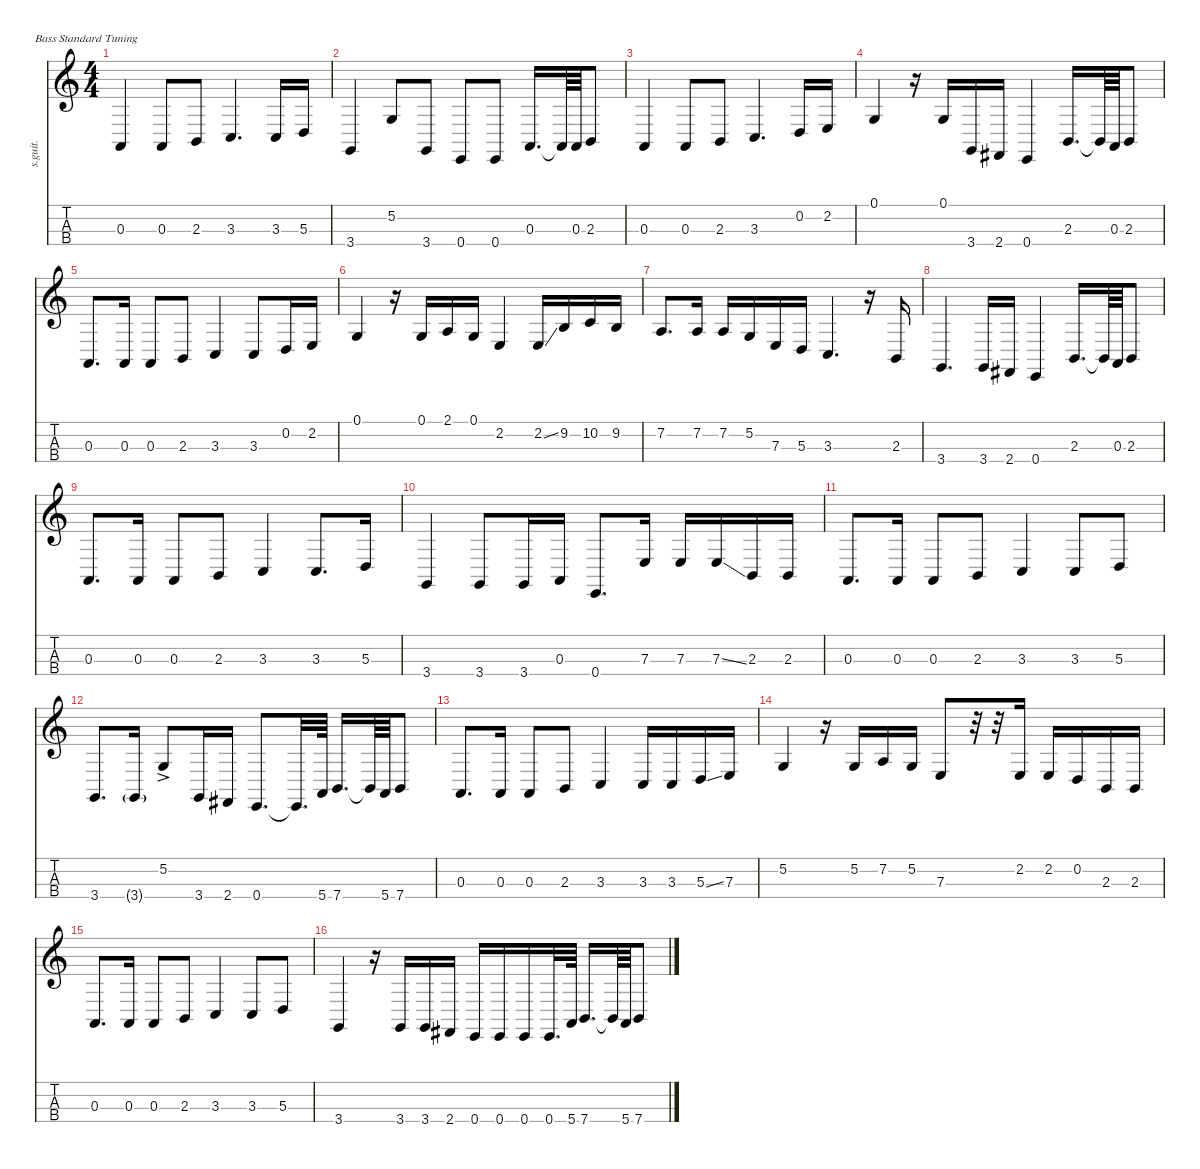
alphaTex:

\defaultSystemsLayout 4
\hideDynamics
\bracketExtendMode nobrackets
\track ("Jason Newsted" "s.guit.") {instrument electricbasspick}
\staff {score tabs}
\tuning (G2 D2 A1 E1)
\ts (4 4)
\tempo (69 hide)
\clef g2
\ks c
0.3.4{lyrics (0 "") lyrics (1 "") lyrics (2 "") lyrics (3 "") lyrics (4 "") dy fff} 0.3.8{lyrics (0 "") lyrics (1 "") lyrics (2 "") lyrics (3 "") lyrics (4 "")} 2.3.8{lyrics (0 "") lyrics (1 "") lyrics (2 "") lyrics (3 "") lyrics (4 "")} 3.3.4{d lyrics (0 "") lyrics (1 "") lyrics (2 "") lyrics (3 "") lyrics (4 "")} 3.3.16{lyrics (0 "") lyrics (1 "") lyrics (2 "") lyrics (3 "") lyrics (4 "")} 5.3.16{lyrics (0 "") lyrics (1 "") lyrics (2 "") lyrics (3 "") lyrics (4 "")} |
3.4.4{lyrics (0 "") lyrics (1 "") lyrics (2 "") lyrics (3 "") lyrics (4 "")} 5.2.8{lyrics (0 "") lyrics (1 "") lyrics (2 "") lyrics (3 "") lyrics (4 "")} 3.4.8{lyrics (0 "") lyrics (1 "") lyrics (2 "") lyrics (3 "") lyrics (4 "")} 0.4.8{lyrics (0 "") lyrics (1 "") lyrics (2 "") lyrics (3 "") lyrics (4 "")} 0.4.8{lyrics (0 "") lyrics (1 "") lyrics (2 "") lyrics (3 "") lyrics (4 "")} 0.3.16{d lyrics (0 "") lyrics (1 "") lyrics (2 "") lyrics (3 "") lyrics (4 "")} 0.3{t}.64{lyrics (0 "") lyrics (1 "") lyrics (2 "") lyrics (3 "") lyrics (4 "")} 0.3.64{lyrics (0 "") lyrics (1 "") lyrics (2 "") lyrics (3 "") lyrics (4 "")} 2.3.8{lyrics (0 "") lyrics (1 "") lyrics (2 "") lyrics (3 "") lyrics (4 "")} |
0.3.4{lyrics (0 "") lyrics (1 "") lyrics (2 "") lyrics (3 "") lyrics (4 "")} 0.3.8{lyrics (0 "") lyrics (1 "") lyrics (2 "") lyrics (3 "") lyrics (4 "")} 2.3.8{lyrics (0 "") lyrics (1 "") lyrics (2 "") lyrics (3 "") lyrics (4 "")} 3.3.4{d lyrics (0 "") lyrics (1 "") lyrics (2 "") lyrics (3 "") lyrics (4 "")} 0.2.16{lyrics (0 "") lyrics (1 "") lyrics (2 "") lyrics (3 "") lyrics (4 "")} 2.2.16{lyrics (0 "") lyrics (1 "") lyrics (2 "") lyrics (3 "") lyrics (4 "")} |
0.1.4{lyrics (0 "") lyrics (1 "") lyrics (2 "") lyrics (3 "") lyrics (4 "")} r.16 0.1.16{lyrics (0 "") lyrics (1 "") lyrics (2 "") lyrics (3 "") lyrics (4 "")} 3.4.16{lyrics (0 "") lyrics (1 "") lyrics (2 "") lyrics (3 "") lyrics (4 "")} 2.4{acc #}.16{lyrics (0 "") lyrics (1 "") lyrics (2 "") lyrics (3 "") lyrics (4 "")} 0.4.4{lyrics (0 "") lyrics (1 "") lyrics (2 "") lyrics (3 "") lyrics (4 "")} 2.3.16{d lyrics (0 "") lyrics (1 "") lyrics (2 "") lyrics (3 "") lyrics (4 "")} 2.3{t}.64{lyrics (0 "") lyrics (1 "") lyrics (2 "") lyrics (3 "") lyrics (4 "")} 0.3.64{lyrics (0 "") lyrics (1 "") lyrics (2 "") lyrics (3 "") lyrics (4 "")} 2.3.8{lyrics (0 "") lyrics (1 "") lyrics (2 "") lyrics (3 "") lyrics (4 "")} |
0.3.8{d lyrics (0 "") lyrics (1 "") lyrics (2 "") lyrics (3 "") lyrics (4 "")} 0.3.16{lyrics (0 "") lyrics (1 "") lyrics (2 "") lyrics (3 "") lyrics (4 "")} 0.3.8{lyrics (0 "") lyrics (1 "") lyrics (2 "") lyrics (3 "") lyrics (4 "")} 2.3.8{lyrics (0 "") lyrics (1 "") lyrics (2 "") lyrics (3 "") lyrics (4 "")} 3.3.4{lyrics (0 "") lyrics (1 "") lyrics (2 "") lyrics (3 "") lyrics (4 "")} 3.3.8{lyrics (0 "") lyrics (1 "") lyrics (2 "") lyrics (3 "") lyrics (4 "")} 0.2.16{lyrics (0 "") lyrics (1 "") lyrics (2 "") lyrics (3 "") lyrics (4 "")} 2.2.16{lyrics (0 "") lyrics (1 "") lyrics (2 "") lyrics (3 "") lyrics (4 "")} |
0.1.4{lyrics (0 "") lyrics (1 "") lyrics (2 "") lyrics (3 "") lyrics (4 "")} r.16 0.1.16{lyrics (0 "") lyrics (1 "") lyrics (2 "") lyrics (3 "") lyrics (4 "")} 2.1.16{lyrics (0 "") lyrics (1 "") lyrics (2 "") lyrics (3 "") lyrics (4 "")} 0.1.16{lyrics (0 "") lyrics (1 "") lyrics (2 "") lyrics (3 "") lyrics (4 "")} 2.2.4{lyrics (0 "") lyrics (1 "") lyrics (2 "") lyrics (3 "") lyrics (4 "")} 2.2{ss}.16{lyrics (0 "") lyrics (1 "") lyrics (2 "") lyrics (3 "") lyrics (4 "")} 9.2.16{lyrics (0 "") lyrics (1 "") lyrics (2 "") lyrics (3 "") lyrics (4 "")} 10.2.16{lyrics (0 "") lyrics (1 "") lyrics (2 "") lyrics (3 "") lyrics (4 "")} 9.2.16{lyrics (0 "") lyrics (1 "") lyrics (2 "") lyrics (3 "") lyrics (4 "")} |
7.2.8{d lyrics (0 "") lyrics (1 "") lyrics (2 "") lyrics (3 "") lyrics (4 "")} 7.2.16{lyrics (0 "") lyrics (1 "") lyrics (2 "") lyrics (3 "") lyrics (4 "")} 7.2.16{lyrics (0 "") lyrics (1 "") lyrics (2 "") lyrics (3 "") lyrics (4 "")} 5.2.16{lyrics (0 "") lyrics (1 "") lyrics (2 "") lyrics (3 "") lyrics (4 "")} 7.3.16{lyrics (0 "") lyrics (1 "") lyrics (2 "") lyrics (3 "") lyrics (4 "")} 5.3.16{lyrics (0 "") lyrics (1 "") lyrics (2 "") lyrics (3 "") lyrics (4 "")} 3.3.4{d lyrics (0 "") lyrics (1 "") lyrics (2 "") lyrics (3 "") lyrics (4 "")} r.16 2.3.16{lyrics (0 "") lyrics (1 "") lyrics (2 "") lyrics (3 "") lyrics (4 "")} |
3.4.4{d lyrics (0 "") lyrics (1 "") lyrics (2 "") lyrics (3 "") lyrics (4 "")} 3.4.16{lyrics (0 "") lyrics (1 "") lyrics (2 "") lyrics (3 "") lyrics (4 "")} 2.4{acc #}.16{lyrics (0 "") lyrics (1 "") lyrics (2 "") lyrics (3 "") lyrics (4 "")} 0.4.4{lyrics (0 "") lyrics (1 "") lyrics (2 "") lyrics (3 "") lyrics (4 "")} 2.3.16{d lyrics (0 "") lyrics (1 "") lyrics (2 "") lyrics (3 "") lyrics (4 "")} 2.3{t}.64{lyrics (0 "") lyrics (1 "") lyrics (2 "") lyrics (3 "") lyrics (4 "")} 0.3.64{lyrics (0 "") lyrics (1 "") lyrics (2 "") lyrics (3 "") lyrics (4 "")} 2.3.8{lyrics (0 "") lyrics (1 "") lyrics (2 "") lyrics (3 "") lyrics (4 "")} |
0.3.8{d lyrics (0 "") lyrics (1 "") lyrics (2 "") lyrics (3 "") lyrics (4 "")} 0.3.16{lyrics (0 "") lyrics (1 "") lyrics (2 "") lyrics (3 "") lyrics (4 "")} 0.3.8{lyrics (0 "") lyrics (1 "") lyrics (2 "") lyrics (3 "") lyrics (4 "")} 2.3.8{lyrics (0 "") lyrics (1 "") lyrics (2 "") lyrics (3 "") lyrics (4 "")} 3.3.4{lyrics (0 "") lyrics (1 "") lyrics (2 "") lyrics (3 "") lyrics (4 "")} 3.3.8{d lyrics (0 "") lyrics (1 "") lyrics (2 "") lyrics (3 "") lyrics (4 "")} 5.3.16{lyrics (0 "") lyrics (1 "") lyrics (2 "") lyrics (3 "") lyrics (4 "")} |
3.4.4{lyrics (0 "") lyrics (1 "") lyrics (2 "") lyrics (3 "") lyrics (4 "")} 3.4.8{lyrics (0 "") lyrics (1 "") lyrics (2 "") lyrics (3 "") lyrics (4 "")} 3.4.16{lyrics (0 "") lyrics (1 "") lyrics (2 "") lyrics (3 "") lyrics (4 "")} 0.3.16{lyrics (0 "") lyrics (1 "") lyrics (2 "") lyrics (3 "") lyrics (4 "")} 0.4.8{d lyrics (0 "") lyrics (1 "") lyrics (2 "") lyrics (3 "") lyrics (4 "")} 7.3.16{lyrics (0 "") lyrics (1 "") lyrics (2 "") lyrics (3 "") lyrics (4 "")} 7.3.16{lyrics (0 "") lyrics (1 "") lyrics (2 "") lyrics (3 "") lyrics (4 "")} 7.3{ss}.16{lyrics (0 "") lyrics (1 "") lyrics (2 "") lyrics (3 "") lyrics (4 "")} 2.3.16{lyrics (0 "") lyrics (1 "") lyrics (2 "") lyrics (3 "") lyrics (4 "")} 2.3.16{lyrics (0 "") lyrics (1 "") lyrics (2 "") lyrics (3 "") lyrics (4 "")} |
0.3.8{d lyrics (0 "") lyrics (1 "") lyrics (2 "") lyrics (3 "") lyrics (4 "")} 0.3.16{lyrics (0 "") lyrics (1 "") lyrics (2 "") lyrics (3 "") lyrics (4 "")} 0.3.8{lyrics (0 "") lyrics (1 "") lyrics (2 "") lyrics (3 "") lyrics (4 "")} 2.3.8{lyrics (0 "") lyrics (1 "") lyrics (2 "") lyrics (3 "") lyrics (4 "")} 3.3.4{lyrics (0 "") lyrics (1 "") lyrics (2 "") lyrics (3 "") lyrics (4 "")} 3.3.8{lyrics (0 "") lyrics (1 "") lyrics (2 "") lyrics (3 "") lyrics (4 "")} 5.3.8{lyrics (0 "") lyrics (1 "") lyrics (2 "") lyrics (3 "") lyrics (4 "")} |
3.4.8{d lyrics (0 "") lyrics (1 "") lyrics (2 "") lyrics (3 "") lyrics (4 "")} 3.4{g}.16{lyrics (0 "") lyrics (1 "") lyrics (2 "") lyrics (3 "") lyrics (4 "")} 5.2{ac}.8{lyrics (0 "") lyrics (1 "") lyrics (2 "") lyrics (3 "") lyrics (4 "") dy f} 3.4.16{lyrics (0 "") lyrics (1 "") lyrics (2 "") lyrics (3 "") lyrics (4 "") dy fff} 2.4{acc #}.16{lyrics (0 "") lyrics (1 "") lyrics (2 "") lyrics (3 "") lyrics (4 "")} 0.4.8{d lyrics (0 "") lyrics (1 "") lyrics (2 "") lyrics (3 "") lyrics (4 "")} 0.4{t}.32{d lyrics (0 "") lyrics (1 "") lyrics (2 "") lyrics (3 "") lyrics (4 "")} 5.4.64{lyrics (0 "") lyrics (1 "") lyrics (2 "") lyrics (3 "") lyrics (4 "")} 7.4.16{d lyrics (0 "") lyrics (1 "") lyrics (2 "") lyrics (3 "") lyrics (4 "")} 7.4{t}.64{lyrics (0 "") lyrics (1 "") lyrics (2 "") lyrics (3 "") lyrics (4 "")} 5.4.64{lyrics (0 "") lyrics (1 "") lyrics (2 "") lyrics (3 "") lyrics (4 "")} 7.4.8{lyrics (0 "") lyrics (1 "") lyrics (2 "") lyrics (3 "") lyrics (4 "")} |
0.3.8{d lyrics (0 "") lyrics (1 "") lyrics (2 "") lyrics (3 "") lyrics (4 "")} 0.3.16{lyrics (0 "") lyrics (1 "") lyrics (2 "") lyrics (3 "") lyrics (4 "")} 0.3.8{lyrics (0 "") lyrics (1 "") lyrics (2 "") lyrics (3 "") lyrics (4 "")} 2.3.8{lyrics (0 "") lyrics (1 "") lyrics (2 "") lyrics (3 "") lyrics (4 "")} 3.3.4{lyrics (0 "") lyrics (1 "") lyrics (2 "") lyrics (3 "") lyrics (4 "")} 3.3.16{lyrics (0 "") lyrics (1 "") lyrics (2 "") lyrics (3 "") lyrics (4 "")} 3.3.16{lyrics (0 "") lyrics (1 "") lyrics (2 "") lyrics (3 "") lyrics (4 "")} 5.3{ss}.16{lyrics (0 "") lyrics (1 "") lyrics (2 "") lyrics (3 "") lyrics (4 "")} 7.3.16{lyrics (0 "") lyrics (1 "") lyrics (2 "") lyrics (3 "") lyrics (4 "")} |
5.2.4{lyrics (0 "") lyrics (1 "") lyrics (2 "") lyrics (3 "") lyrics (4 "")} r.16 5.2.16{lyrics (0 "") lyrics (1 "") lyrics (2 "") lyrics (3 "") lyrics (4 "")} 7.2.16{lyrics (0 "") lyrics (1 "") lyrics (2 "") lyrics (3 "") lyrics (4 "")} 5.2.16{lyrics (0 "") lyrics (1 "") lyrics (2 "") lyrics (3 "") lyrics (4 "")} 7.3.8{lyrics (0 "") lyrics (1 "") lyrics (2 "") lyrics (3 "") lyrics (4 "")} r.32 r.32 2.2.16{lyrics (0 "") lyrics (1 "") lyrics (2 "") lyrics (3 "") lyrics (4 "")} 2.2.16{lyrics (0 "") lyrics (1 "") lyrics (2 "") lyrics (3 "") lyrics (4 "")} 0.2.16{lyrics (0 "") lyrics (1 "") lyrics (2 "") lyrics (3 "") lyrics (4 "")} 2.3.16{lyrics (0 "") lyrics (1 "") lyrics (2 "") lyrics (3 "") lyrics (4 "")} 2.3.16{lyrics (0 "") lyrics (1 "") lyrics (2 "") lyrics (3 "") lyrics (4 "")} |
0.3.8{d lyrics (0 "") lyrics (1 "") lyrics (2 "") lyrics (3 "") lyrics (4 "")} 0.3.16{lyrics (0 "") lyrics (1 "") lyrics (2 "") lyrics (3 "") lyrics (4 "")} 0.3.8{lyrics (0 "") lyrics (1 "") lyrics (2 "") lyrics (3 "") lyrics (4 "")} 2.3.8{lyrics (0 "") lyrics (1 "") lyrics (2 "") lyrics (3 "") lyrics (4 "")} 3.3.4{lyrics (0 "") lyrics (1 "") lyrics (2 "") lyrics (3 "") lyrics (4 "")} 3.3.8{lyrics (0 "") lyrics (1 "") lyrics (2 "") lyrics (3 "") lyrics (4 "")} 5.3.8{lyrics (0 "") lyrics (1 "") lyrics (2 "") lyrics (3 "") lyrics (4 "")} |
3.4.4{lyrics (0 "") lyrics (1 "") lyrics (2 "") lyrics (3 "") lyrics (4 "")} r.16 3.4.16{lyrics (0 "") lyrics (1 "") lyrics (2 "") lyrics (3 "") lyrics (4 "")} 3.4.16{lyrics (0 "") lyrics (1 "") lyrics (2 "") lyrics (3 "") lyrics (4 "")} 2.4{acc #}.16{lyrics (0 "") lyrics (1 "") lyrics (2 "") lyrics (3 "") lyrics (4 "")} 0.4.16{lyrics (0 "") lyrics (1 "") lyrics (2 "") lyrics (3 "") lyrics (4 "")} 0.4.16{lyrics (0 "") lyrics (1 "") lyrics (2 "") lyrics (3 "") lyrics (4 "")} 0.4.16{lyrics (0 "") lyrics (1 "") lyrics (2 "") lyrics (3 "") lyrics (4 "")} 0.4.32{d lyrics (0 "") lyrics (1 "") lyrics (2 "") lyrics (3 "") lyrics (4 "")} 5.4.64{lyrics (0 "") lyrics (1 "") lyrics (2 "") lyrics (3 "") lyrics (4 "")} 7.4.16{d lyrics (0 "") lyrics (1 "") lyrics (2 "") lyrics (3 "") lyrics (4 "")} 7.4{t}.64{lyrics (0 "") lyrics (1 "") lyrics (2 "") lyrics (3 "") lyrics (4 "")} 5.4.64{lyrics (0 "") lyrics (1 "") lyrics (2 "") lyrics (3 "") lyrics (4 "")} 7.4.8{lyrics (0 "") lyrics (1 "") lyrics (2 "") lyrics (3 "") lyrics (4 "")}
